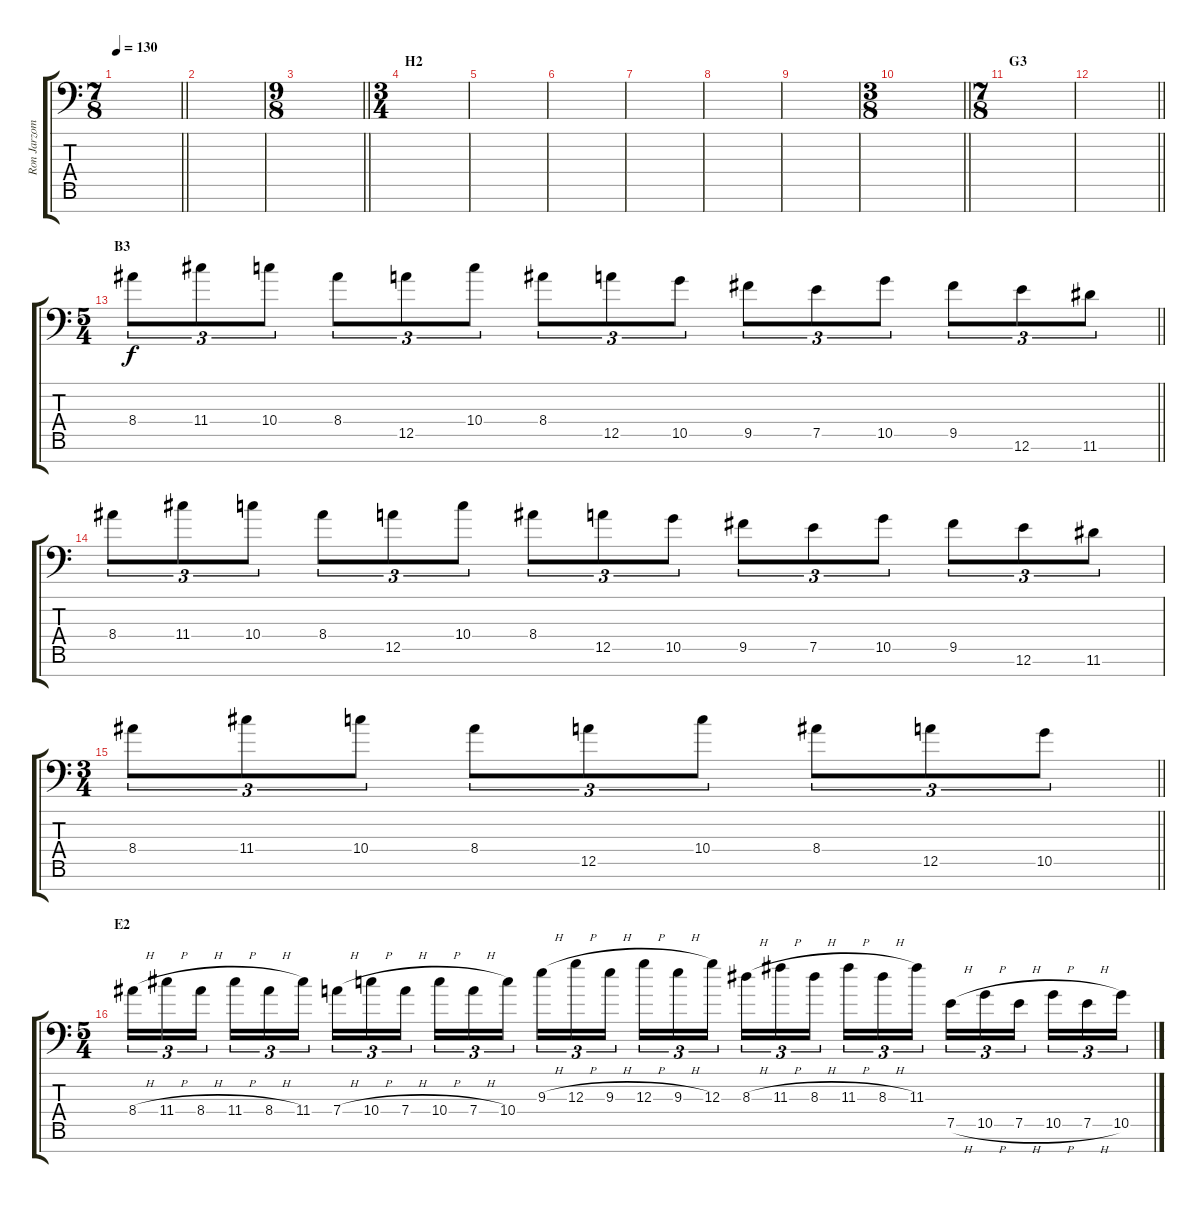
\track ("Ron Jarzombek Lead 2" "Ron Jarzom") {instrument distortionguitar}
\staff {score tabs}
\tuning (E4 B3 G3 D3 A2 E2 A1) {hide}
\ts (7 8)
\tempo 130
\clef f4
\barLineRight lightlight
\ks c
|
|
\ts (9 8)
\barLineRight lightlight
|
\ts (3 4)
\section ("" "H2")
|
|
|
|
|
|
\ts (3 8)
\barLineRight lightlight
|
\ts (7 8)
\section ("" "G3")
|
\barLineRight lightlight
|
\ts (5 4)
\section ("" "B3")
\barLineRight lightlight
8.4.8{tu (3 2) dy f balance 14} 11.4.8{tu (3 2)} 10.4.8{tu (3 2)} 8.4.8{tu (3 2)} 12.5.8{tu (3 2)} 10.4.8{tu (3 2)} 8.4.8{tu (3 2)} 12.5.8{tu (3 2)} 10.5.8{tu (3 2)} 9.5.8{tu (3 2)} 7.5.8{tu (3 2)} 10.5.8{tu (3 2)} 9.5.8{tu (3 2)} 12.6.8{tu (3 2)} 11.6.8{tu (3 2)} |
8.4.8{tu (3 2)} 11.4.8{tu (3 2)} 10.4.8{tu (3 2)} 8.4.8{tu (3 2)} 12.5.8{tu (3 2)} 10.4.8{tu (3 2)} 8.4.8{tu (3 2)} 12.5.8{tu (3 2)} 10.5.8{tu (3 2)} 9.5.8{tu (3 2)} 7.5.8{tu (3 2)} 10.5.8{tu (3 2)} 9.5.8{tu (3 2)} 12.6.8{tu (3 2)} 11.6.8{tu (3 2)} |
\ts (3 4)
\barLineRight lightlight
8.4.8{tu (3 2)} 11.4.8{tu (3 2)} 10.4.8{tu (3 2)} 8.4.8{tu (3 2)} 12.5.8{tu (3 2)} 10.4.8{tu (3 2)} 8.4.8{tu (3 2)} 12.5.8{tu (3 2)} 10.5.8{tu (3 2)} |
\ts (5 4)
\section ("" "E2")
8.4{h}.16{tu (3 2)} 11.4{h}.16{tu (3 2)} 8.4{h}.16{tu (3 2) beam splitsecondary} 11.4{h}.16{tu (3 2)} 8.4{h}.16{tu (3 2)} 11.4.16{tu (3 2)} 7.4{h}.16{tu (3 2)} 10.4{h}.16{tu (3 2)} 7.4{h}.16{tu (3 2) beam splitsecondary} 10.4{h}.16{tu (3 2)} 7.4{h}.16{tu (3 2)} 10.4.16{tu (3 2)} 9.3{h}.16{tu (3 2)} 12.3{h}.16{tu (3 2)} 9.3{h}.16{tu (3 2) beam splitsecondary} 12.3{h}.16{tu (3 2)} 9.3{h}.16{tu (3 2)} 12.3.16{tu (3 2)} 8.3{h}.16{tu (3 2)} 11.3{h}.16{tu (3 2)} 8.3{h}.16{tu (3 2) beam splitsecondary} 11.3{h}.16{tu (3 2)} 8.3{h}.16{tu (3 2)} 11.3.16{tu (3 2)} 7.5{h}.16{tu (3 2)} 10.5{h}.16{tu (3 2)} 7.5{h}.16{tu (3 2) beam splitsecondary} 10.5{h}.16{tu (3 2)} 7.5{h}.16{tu (3 2)} 10.5.16{tu (3 2)}
